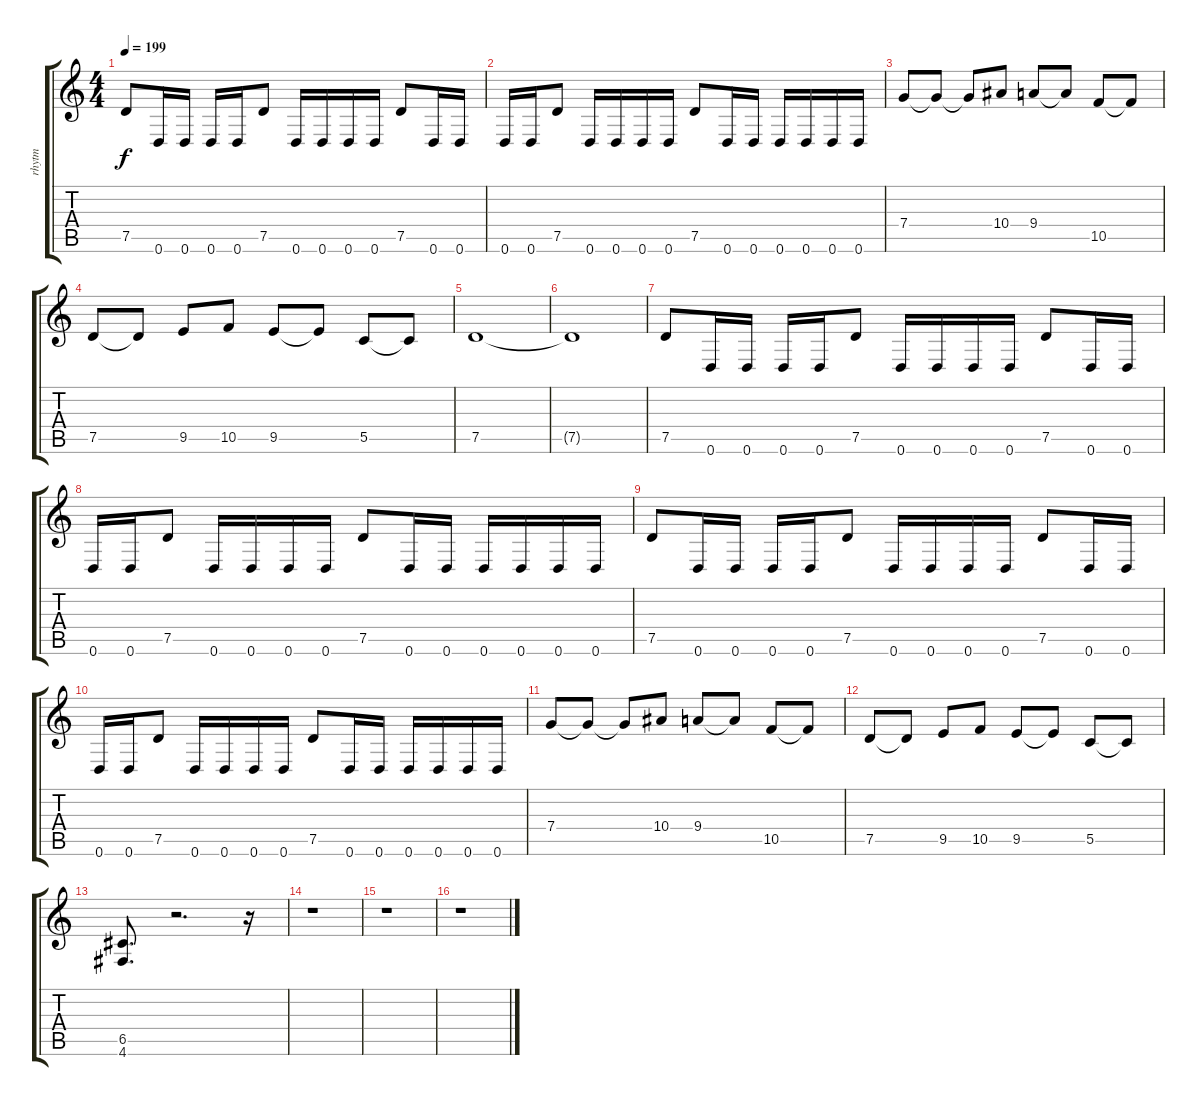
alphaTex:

\track ("rhytm" "rhytm") {instrument distortionguitar}
\staff {score tabs}
\tuning (D4 A3 F3 C3 G2 D2) {hide}
\ts (4 4)
\tempo 199
\clef g2
\ks c
7.5.8{dy f} 0.6.16 0.6.16 0.6.16 0.6.16 7.5.8 0.6.16 0.6.16 0.6.16 0.6.16 7.5.8 0.6.16 0.6.16 |
0.6.16 0.6.16 7.5.8 0.6.16 0.6.16 0.6.16 0.6.16 7.5.8 0.6.16 0.6.16 0.6.16 0.6.16 0.6.16 0.6.16 |
7.4.8 7.4{t}.8 7.4{t}.8 10.4.8 9.4.8 9.4{t}.8 10.5.8 10.5{t}.8 |
7.5.8 7.5{t}.8 9.5.8 10.5.8 9.5.8 9.5{t}.8 5.5.8 5.5{t}.8 |
7.5.1 |
7.5{t}.1 |
7.5.8 0.6.16 0.6.16 0.6.16 0.6.16 7.5.8 0.6.16 0.6.16 0.6.16 0.6.16 7.5.8 0.6.16 0.6.16 |
0.6.16 0.6.16 7.5.8 0.6.16 0.6.16 0.6.16 0.6.16 7.5.8 0.6.16 0.6.16 0.6.16 0.6.16 0.6.16 0.6.16 |
7.5.8 0.6.16 0.6.16 0.6.16 0.6.16 7.5.8 0.6.16 0.6.16 0.6.16 0.6.16 7.5.8 0.6.16 0.6.16 |
0.6.16 0.6.16 7.5.8 0.6.16 0.6.16 0.6.16 0.6.16 7.5.8 0.6.16 0.6.16 0.6.16 0.6.16 0.6.16 0.6.16 |
7.4.8 7.4{t}.8 7.4{t}.8 10.4.8 9.4.8 9.4{t}.8 10.5.8 10.5{t}.8 |
7.5.8 7.5{t}.8 9.5.8 10.5.8 9.5.8 9.5{t}.8 5.5.8 5.5{t}.8 |
(6.5 4.6).8{d} r.2{d} r.16 |
r.1 |
r.1 |
r.1
